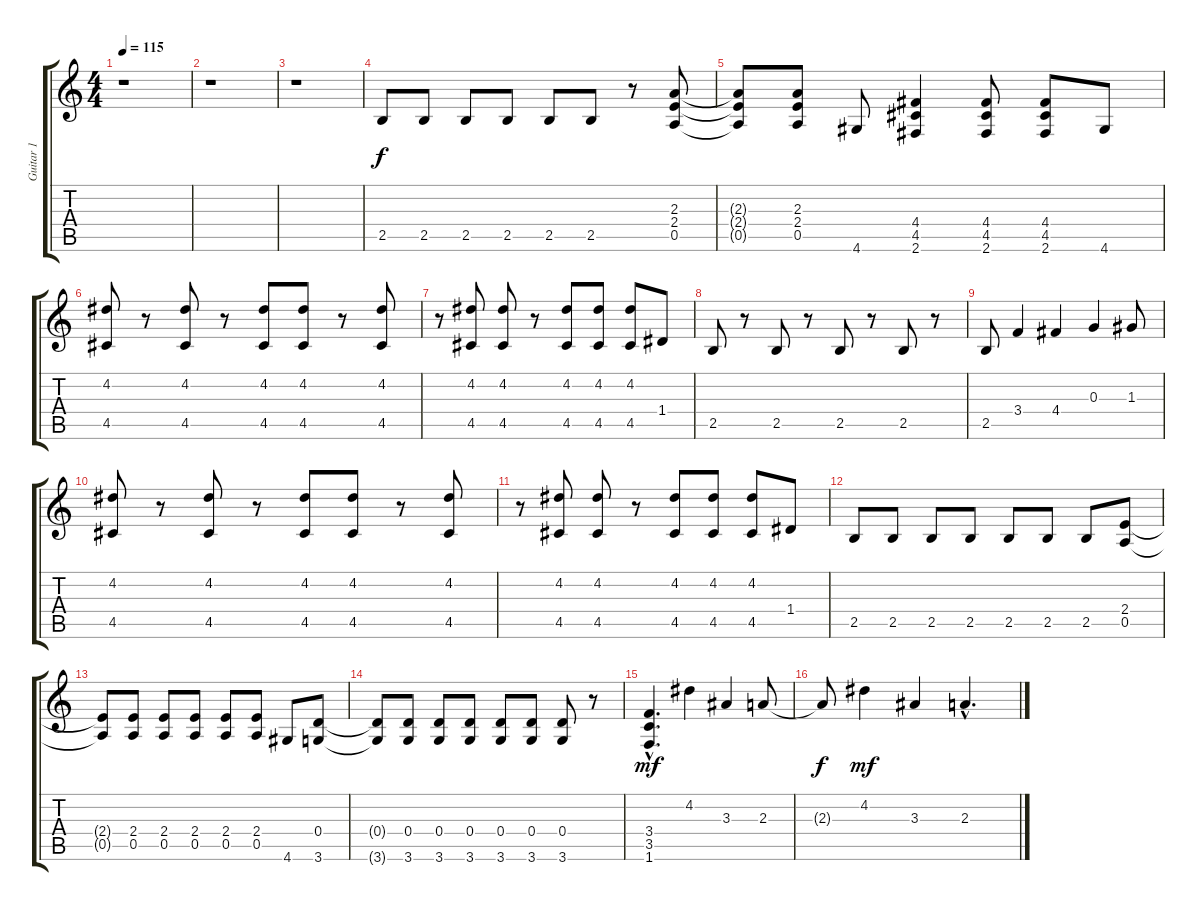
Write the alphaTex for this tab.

\track ("Guitar 1" "Guitar 1") {instrument distortionguitar}
\staff {score tabs}
\tuning (E4 B3 G3 D3 A2 E2) {hide}
\ts (4 4)
\tempo 115
\clef g2
\ks c
r.1{dy f} |
r.1 |
r.1 |
2.5.8 2.5.8 2.5.8 2.5.8 2.5.8 2.5.8 r.8 (2.3 2.4 0.5).8 |
(2.3{t} 2.4{t} 0.5{t}).8 (2.3 2.4 0.5).8 4.6.8 (4.4 4.5 2.6).4 (4.4 4.5 2.6).8 (4.4 4.5 2.6).8 4.6.8 |
(4.2 4.5).8 r.8 (4.2 4.5).8 r.8 (4.2 4.5).8 (4.2 4.5).8 r.8 (4.2 4.5).8 |
r.8 (4.2 4.5).8 (4.2 4.5).8 r.8 (4.2 4.5).8 (4.2 4.5).8 (4.2 4.5).8 1.4.8 |
2.5.8 r.8 2.5.8 r.8 2.5.8 r.8 2.5.8 r.8 |
2.5.8 3.4.4 4.4.4 0.3.4 1.3.8 |
(4.2 4.5).8 r.8 (4.2 4.5).8 r.8 (4.2 4.5).8 (4.2 4.5).8 r.8 (4.2 4.5).8 |
r.8 (4.2 4.5).8 (4.2 4.5).8 r.8 (4.2 4.5).8 (4.2 4.5).8 (4.2 4.5).8 1.4.8 |
2.5.8 2.5.8 2.5.8 2.5.8 2.5.8 2.5.8 2.5.8 (2.4 0.5).8 |
(2.4{t} 0.5{t}).8 (2.4 0.5).8 (2.4 0.5).8 (2.4 0.5).8 (2.4 0.5).8 (2.4 0.5).8 4.6.8 (0.4 3.6).8 |
(0.4{t} 3.6{t}).8 (0.4 3.6).8 (0.4 3.6).8 (0.4 3.6).8 (0.4 3.6).8 (0.4 3.6).8 (0.4 3.6).8 r.8 |
(3.4{hac} 3.5{hac} 1.6{hac}).4{d dy mf} 4.2.4 3.3.4 2.3.8 |
2.3{t}.8{dy f} 4.2.4{dy mf} 3.3.4 2.3{hac}.4{d}
